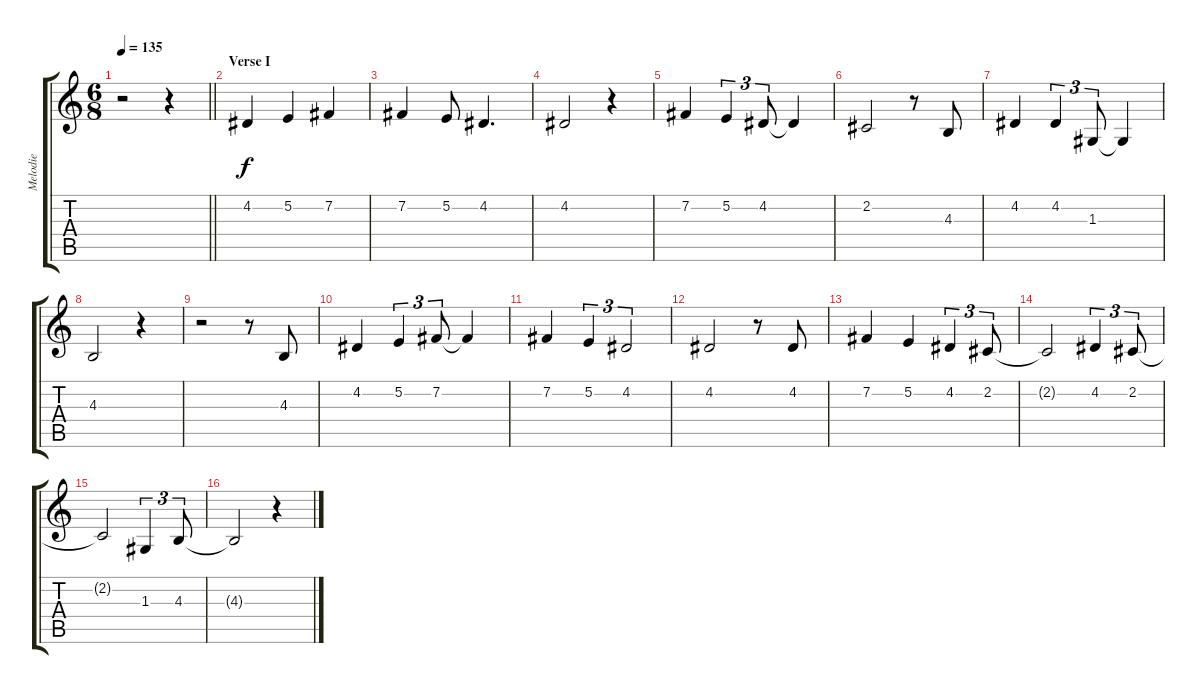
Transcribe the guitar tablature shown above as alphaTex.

\track ("Melodie" "Melodie") {instrument clarinet}
\staff {score tabs}
\tuning (E4 B3 G3 D3 A2 E2) {hide}
\ts (6 8)
\tempo 135
\clef g2
\barLineRight lightlight
\ks c
r.2{dy f} r.4 |
\section ("" "Verse I")
4.2.4 5.2.4 7.2.4 |
7.2.4 5.2.8 4.2.4{d} |
4.2.2 r.4 |
7.2.4 5.2.4{tu (3 2)} 4.2.8{tu (3 2)} 4.2{t}.4 |
2.2.2 r.8 4.3.8 |
4.2.4 4.2.4{tu (3 2)} 1.3.8{tu (3 2)} 1.3{t}.4 |
4.3.2 r.4 |
r.2 r.8 4.3.8 |
4.2.4 5.2.4{tu (3 2)} 7.2.8{tu (3 2)} 7.2{t}.4 |
7.2.4 5.2.4{tu (3 2)} 4.2.2{tu (3 2)} |
4.2.2 r.8 4.2.8 |
7.2.4 5.2.4 4.2.4{tu (3 2)} 2.2.8{tu (3 2)} |
2.2{t}.2 4.2.4{tu (3 2)} 2.2.8{tu (3 2)} |
2.2{t}.2 1.3.4{tu (3 2)} 4.3.8{tu (3 2)} |
4.3{t}.2 r.4
